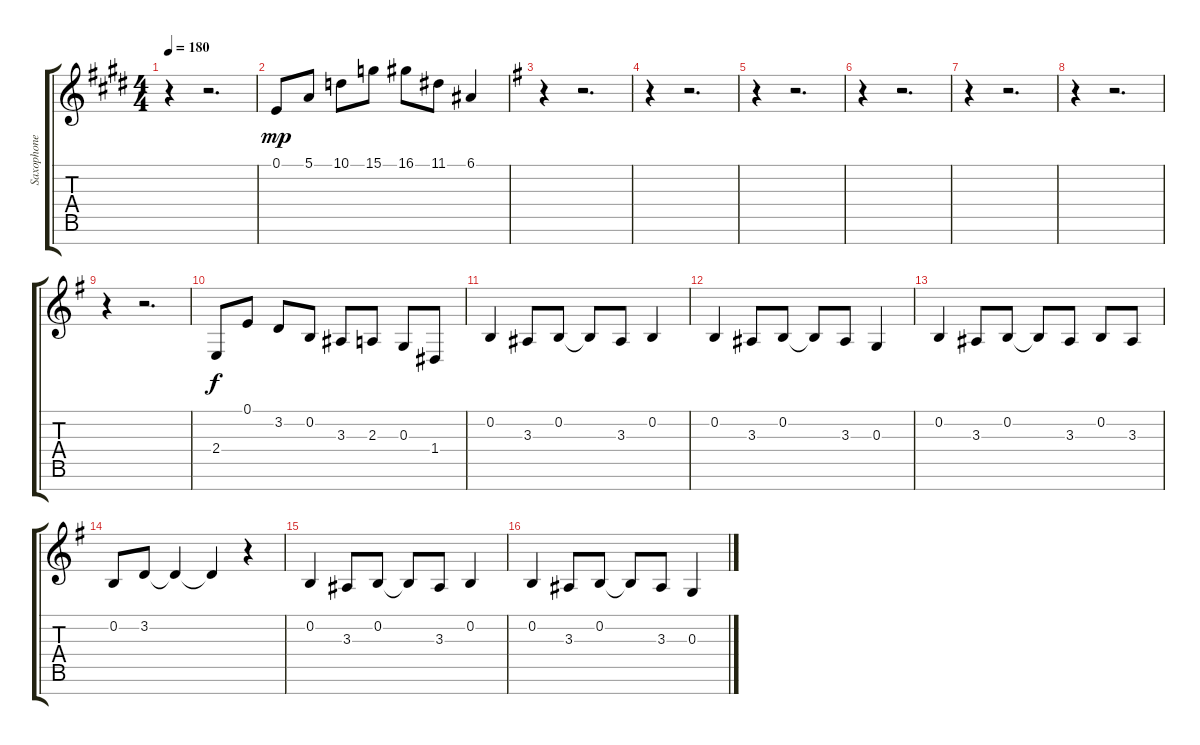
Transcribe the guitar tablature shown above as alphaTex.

\track ("Saxophone : Alto in Eb" "Saxophone ") {instrument altosax}
\staff {score tabs}
\tuning (E4 B3 G3 D3 A2 E2 B1) {hide}
\ts (4 4)
\tempo 180
\clef g2
\ks e
r.4{dy mp} r.2{d} |
0.1.8 5.1.8 10.1.8 15.1.8 16.1.8 11.1.8 6.1.4 |
\ks g
r.4 r.2{d} |
r.4 r.2{d} |
r.4 r.2{d} |
r.4 r.2{d} |
r.4 r.2{d} |
r.4 r.2{d} |
r.4 r.2{d} |
2.4.8{dy f} 0.1.8 3.2.8 0.2.8 3.3.8 2.3.8 0.3.8 1.4.8 |
0.2.4 3.3.8 0.2.8 0.2{t}.8 3.3.8 0.2.4 |
0.2.4 3.3.8 0.2.8 0.2{t}.8 3.3.8 0.3.4 |
0.2.4 3.3.8 0.2.8 0.2{t}.8 3.3.8 0.2.8 3.3.8 |
0.2.8 3.2.8 3.2{t}.4 3.2{t}.4 r.4 |
0.2.4 3.3.8 0.2.8 0.2{t}.8 3.3.8 0.2.4 |
0.2.4 3.3.8 0.2.8 0.2{t}.8 3.3.8 0.3.4
